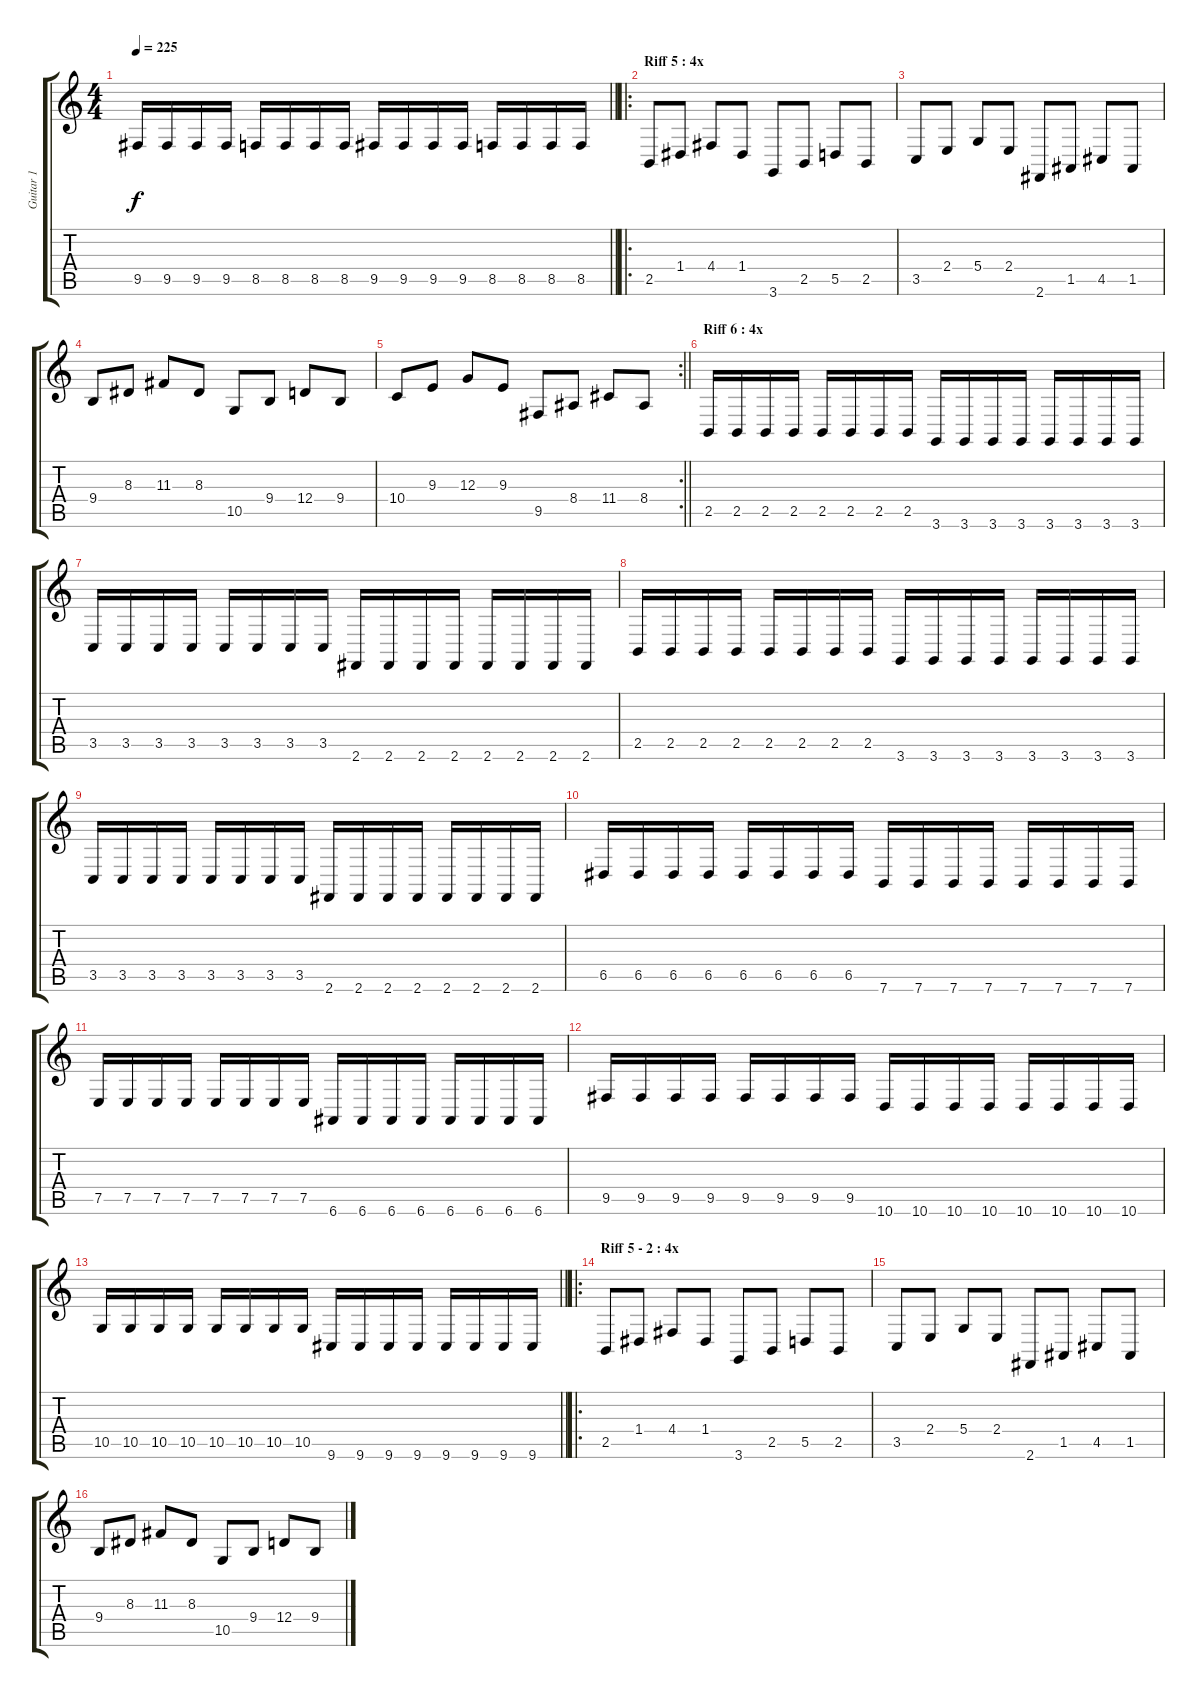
\track ("Guitar 1" "Guitar 1") {instrument churchorgan}
\staff {score tabs}
\tuning (E4 B3 G3 D3 A2 E2) {hide}
\ts (4 4)
\tempo 225
\clef g2
\barLineRight lightlight
\ks c
9.5.16{dy f} 9.5.16 9.5.16 9.5.16 8.5.16 8.5.16 8.5.16 8.5.16 9.5.16 9.5.16 9.5.16 9.5.16 8.5.16 8.5.16 8.5.16 8.5.16 |
\ro
\section ("" "Riff 5 : 4x")
2.5.8 1.4.8 4.4.8 1.4.8 3.6.8 2.5.8 5.5.8 2.5.8 |
3.5.8 2.4.8 5.4.8 2.4.8 2.6.8 1.5.8 4.5.8 1.5.8 |
9.4.8 8.3.8 11.3.8 8.3.8 10.5.8 9.4.8 12.4.8 9.4.8 |
\rc 2
\barLineRight lightlight
10.4.8 9.3.8 12.3.8 9.3.8 9.5.8 8.4.8 11.4.8 8.4.8 |
\section ("" "Riff 6 : 4x")
2.5.16 2.5.16 2.5.16 2.5.16 2.5.16 2.5.16 2.5.16 2.5.16 3.6.16 3.6.16 3.6.16 3.6.16 3.6.16 3.6.16 3.6.16 3.6.16 |
3.5.16 3.5.16 3.5.16 3.5.16 3.5.16 3.5.16 3.5.16 3.5.16 2.6.16 2.6.16 2.6.16 2.6.16 2.6.16 2.6.16 2.6.16 2.6.16 |
2.5.16 2.5.16 2.5.16 2.5.16 2.5.16 2.5.16 2.5.16 2.5.16 3.6.16 3.6.16 3.6.16 3.6.16 3.6.16 3.6.16 3.6.16 3.6.16 |
3.5.16 3.5.16 3.5.16 3.5.16 3.5.16 3.5.16 3.5.16 3.5.16 2.6.16 2.6.16 2.6.16 2.6.16 2.6.16 2.6.16 2.6.16 2.6.16 |
6.5.16 6.5.16 6.5.16 6.5.16 6.5.16 6.5.16 6.5.16 6.5.16 7.6.16 7.6.16 7.6.16 7.6.16 7.6.16 7.6.16 7.6.16 7.6.16 |
7.5.16 7.5.16 7.5.16 7.5.16 7.5.16 7.5.16 7.5.16 7.5.16 6.6.16 6.6.16 6.6.16 6.6.16 6.6.16 6.6.16 6.6.16 6.6.16 |
9.5.16 9.5.16 9.5.16 9.5.16 9.5.16 9.5.16 9.5.16 9.5.16 10.6.16 10.6.16 10.6.16 10.6.16 10.6.16 10.6.16 10.6.16 10.6.16 |
\barLineRight lightlight
10.5.16 10.5.16 10.5.16 10.5.16 10.5.16 10.5.16 10.5.16 10.5.16 9.6.16 9.6.16 9.6.16 9.6.16 9.6.16 9.6.16 9.6.16 9.6.16 |
\ro
\section ("" "Riff 5 - 2 : 4x")
2.5.8 1.4.8 4.4.8 1.4.8 3.6.8 2.5.8 5.5.8 2.5.8 |
3.5.8 2.4.8 5.4.8 2.4.8 2.6.8 1.5.8 4.5.8 1.5.8 |
9.4.8 8.3.8 11.3.8 8.3.8 10.5.8 9.4.8 12.4.8 9.4.8
